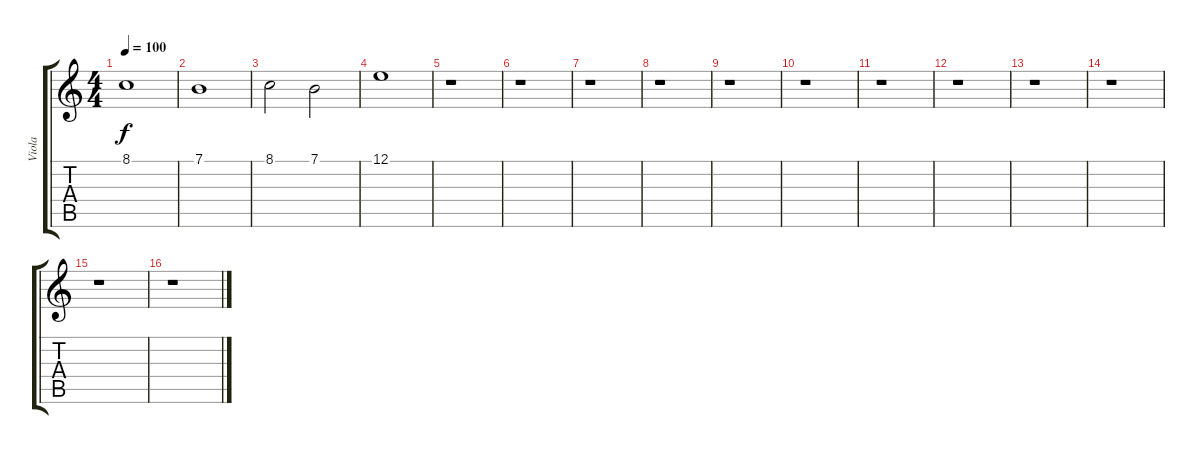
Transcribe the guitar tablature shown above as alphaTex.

\track ("Viola" "Viola") {instrument viola}
\staff {score tabs}
\tuning (E4 B3 G3 D3 A2 E2) {hide}
\ts (4 4)
\tempo 100
\clef g2
\ks c
8.1.1{dy f volume 9 balance 8} |
7.1.1 |
8.1.2 7.1.2 |
12.1.1{volume 10 balance 8} |
r.1 |
r.1 |
r.1 |
r.1 |
r.1 |
r.1 |
r.1 |
r.1 |
r.1 |
r.1 |
r.1 |
r.1
